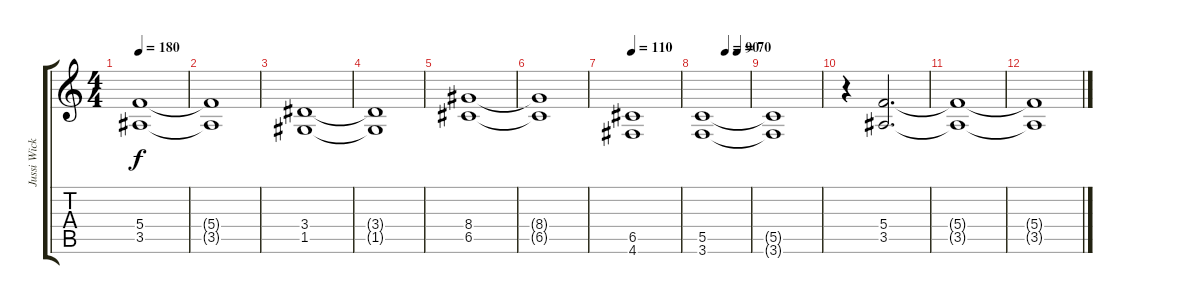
\track ("Jussi Wickström" "Jussi Wick") {instrument distortionguitar}
\staff {score tabs}
\tuning (D4 A3 F3 C3 G2 D2) {hide}
\ts (4 4)
\tempo 180
\clef g2
\ks c
(5.4 3.5).1{dy f} |
(5.4{t} 3.5{t}).1 |
(3.4 1.5).1 |
(3.4{t} 1.5{t}).1 |
(8.4 6.5).1 |
(8.4{t} 6.5{t}).1 |
\tempo 110
(6.5 4.6).1 |
\tempo (90 0.5)
\tempo (70 0.75)
(5.5 3.6).1 |
(5.5{t} 3.6{t}).1 |
r.4 (5.4 3.5).2{d} |
(5.4{t} 3.5{t}).1{volume 10} |
(5.4{t} 3.5{t}).1{volume 7}
